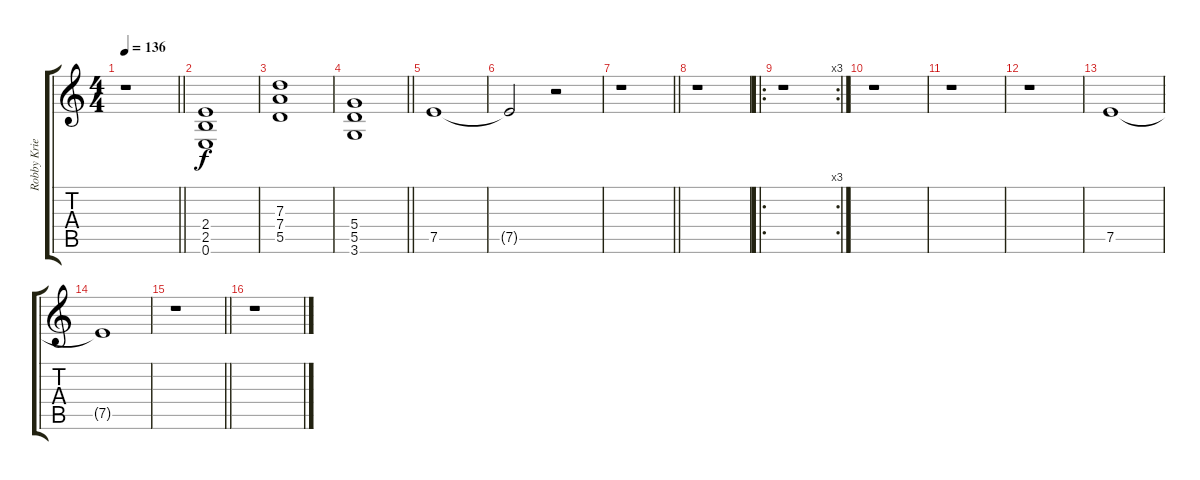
\track ("Robby Krieger rhythm" "Robby Krie") {instrument distortionguitar}
\staff {score tabs}
\tuning (E4 B3 G3 D3 A2 E2) {hide}
\ts (4 4)
\tempo 136
\clef g2
\barLineRight lightlight
\ks c
r.1{dy f} |
(2.4 2.5 0.6).1 |
(7.3 7.4 5.5).1 |
\barLineRight lightlight
(5.4 5.5 3.6).1 |
7.5.1 |
7.5{t}.2 r.2 |
\barLineRight lightlight
r.1 |
r.1 |
\ro
\rc 3
r.1 |
r.1 |
r.1 |
r.1 |
7.5.1 |
7.5{t}.1 |
\barLineRight lightlight
r.1 |
r.1
